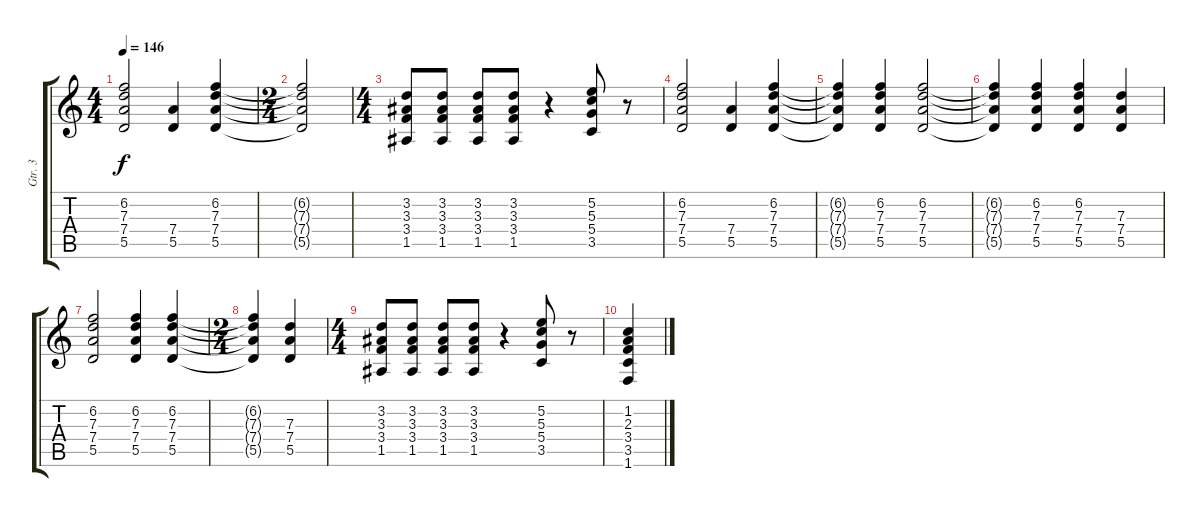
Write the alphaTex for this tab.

\track ("Gtr. 3" "Gtr. 3") {instrument electricguitarclean}
\staff {score tabs}
\tuning (E4 B3 G3 D3 A2 E2) {hide}
\ts (4 4)
\tempo 146
\clef g2
\ks c
(6.2 7.3 7.4 5.5).2{dy f} (7.4 5.5).4 (6.2 7.3 7.4 5.5).4 |
\ts (2 4)
(6.2{t} 7.3{t} 7.4{t} 5.5{t}).2 |
\ts (4 4)
(3.2 3.3 3.4 1.5).8 (3.2 3.3 3.4 1.5).8 (3.2 3.3 3.4 1.5).8 (3.2 3.3 3.4 1.5).8 r.4 (5.2 5.3 5.4 3.5).8 r.8 |
(6.2 7.3 7.4 5.5).2 (7.4 5.5).4 (6.2 7.3 7.4 5.5).4 |
(6.2{t} 7.3{t} 7.4{t} 5.5{t}).4 (6.2 7.3 7.4 5.5).4 (6.2 7.3 7.4 5.5).2 |
(6.2{t} 7.3{t} 7.4{t} 5.5{t}).4 (6.2 7.3 7.4 5.5).4 (6.2 7.3 7.4 5.5).4 (7.3 7.4 5.5).4 |
(6.2 7.3 7.4 5.5).2 (6.2 7.3 7.4 5.5).4 (6.2 7.3 7.4 5.5).4 |
\ts (2 4)
(6.2{t} 7.3{t} 7.4{t} 5.5{t}).4 (7.3 7.4 5.5).4 |
\ts (4 4)
(3.2 3.3 3.4 1.5).8 (3.2 3.3 3.4 1.5).8 (3.2 3.3 3.4 1.5).8 (3.2 3.3 3.4 1.5).8 r.4 (5.2 5.3 5.4 3.5).8 r.8 |
(1.2 2.3 3.4 3.5 1.6).4
